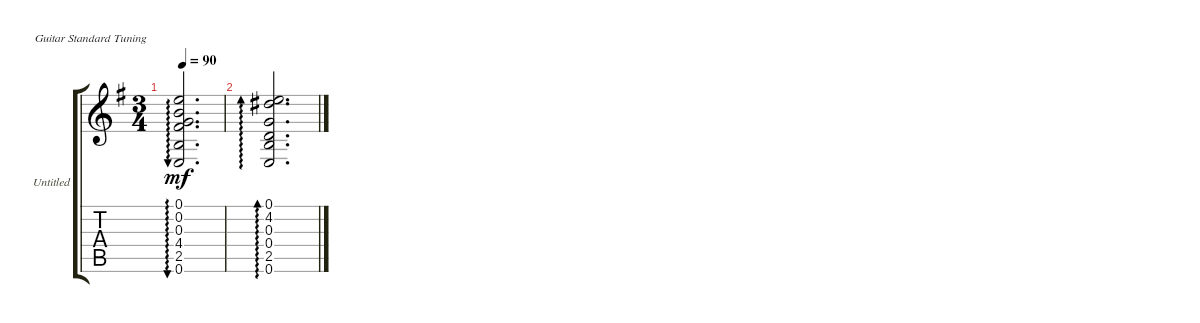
\bracketExtendMode groupsimilarinstruments
\firstSystemTrackNameOrientation horizontal
\otherSystemsTrackNameOrientation horizontal
\track ("Untitled" "Untitled") {instrument acousticguitarnylon}
\staff {score tabs}
\tuning (E4 B3 G3 D3 A2 E2)
\ts (3 4)
\tempo 90
\clef g2
\ks eminor
(0.1 0.2 0.3 4.4 2.5 0.6).2{d au 0 dy mf} |
(0.1 4.2 0.3 0.4 2.5 0.6).2{d ad 0}
